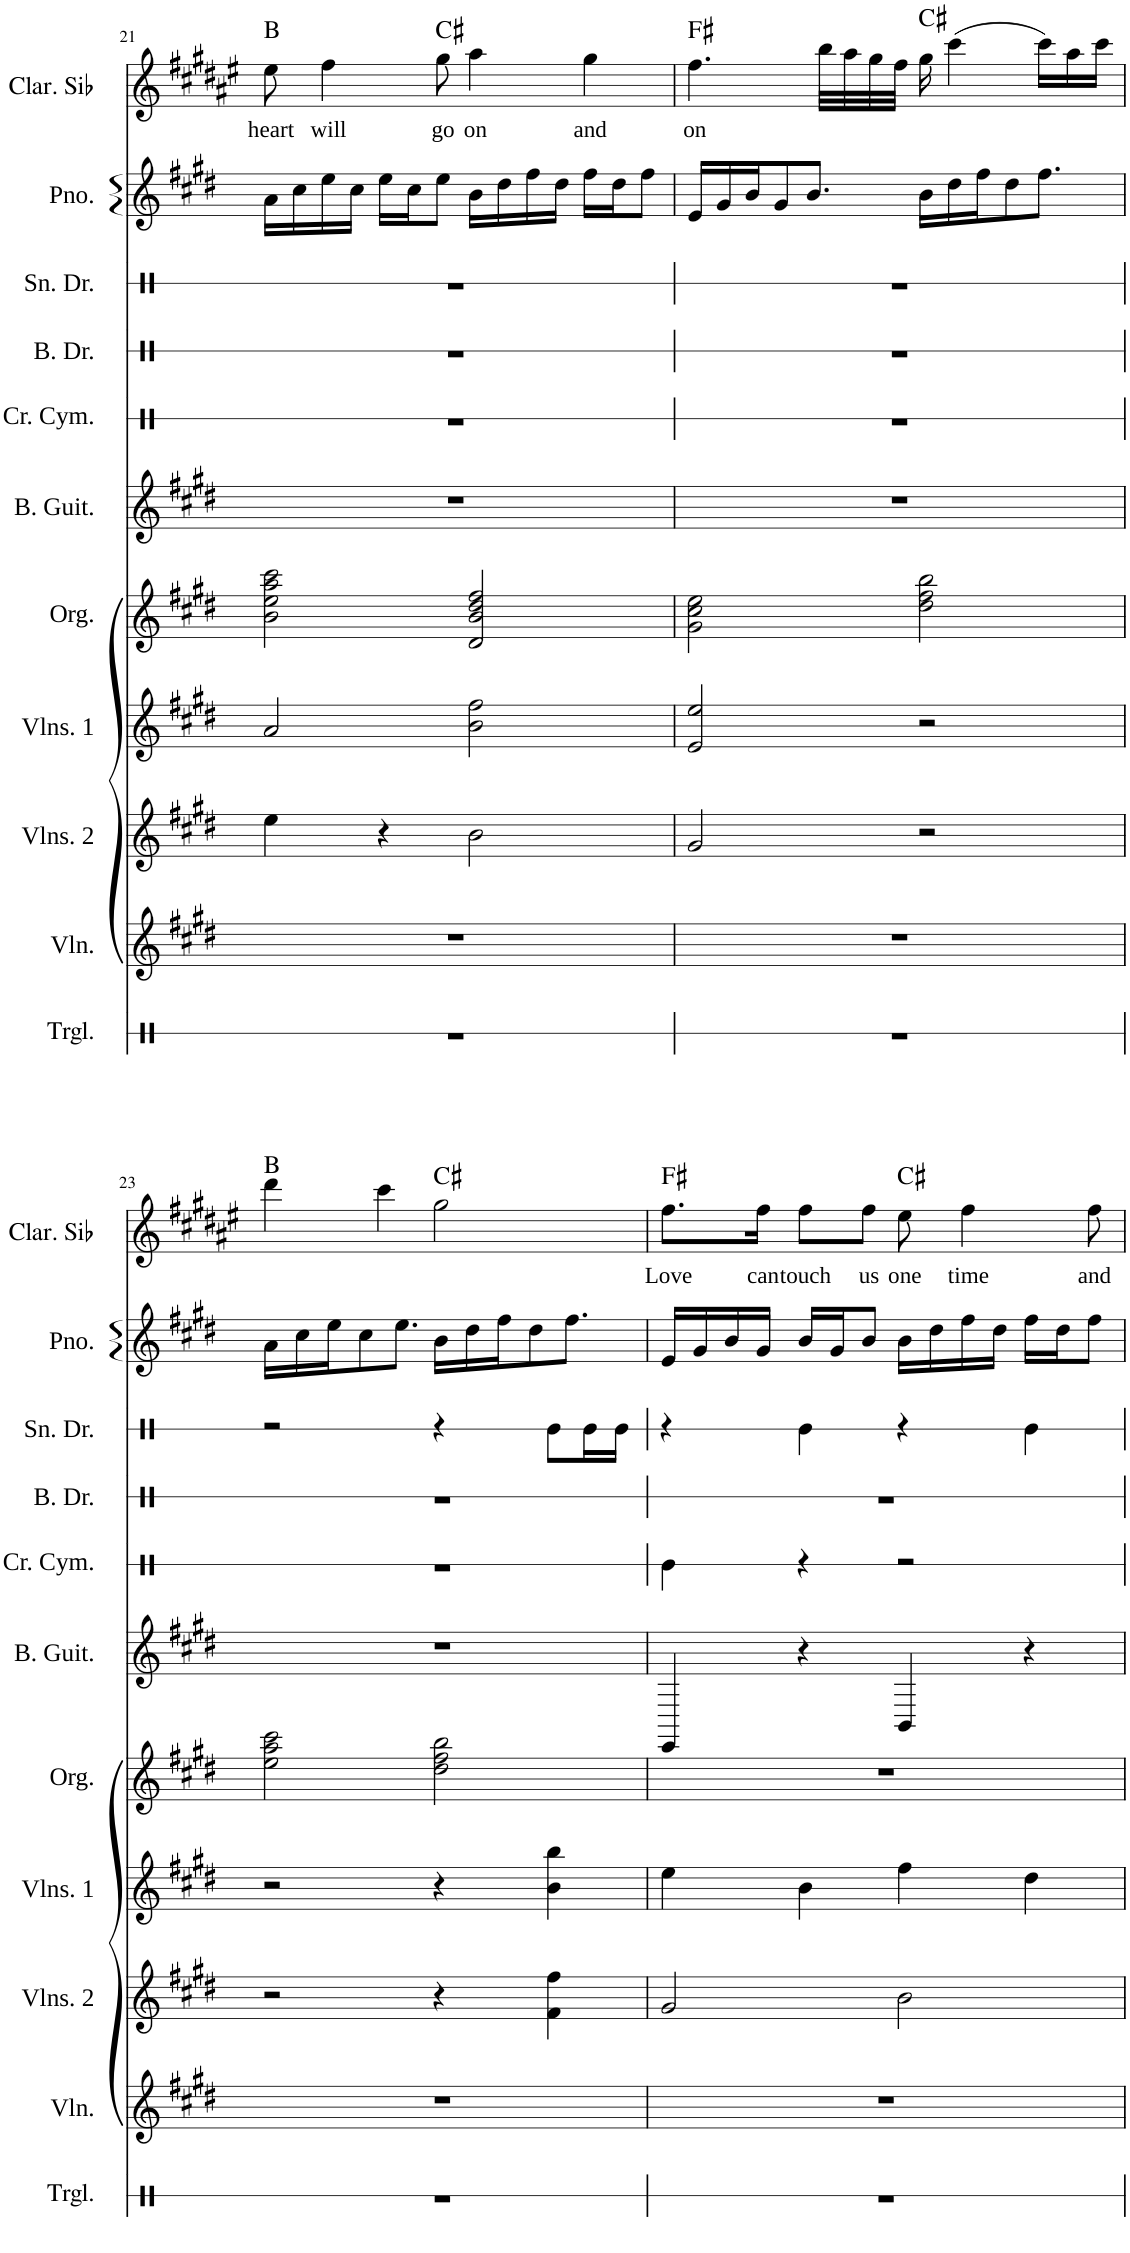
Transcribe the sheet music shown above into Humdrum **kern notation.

**kern	**kern	**kern	**kern	**kern	**kern	**kern	**kern	**kern	**kern	**kern	**text	**harte
*part11	*part10	*part9	*part8	*part7	*part6	*part5	*part4	*part3	*part2	*part1	*part1	*part1
*staff11	*staff10	*staff9	*staff8	*staff7	*staff6	*staff5	*staff4	*staff3	*staff2	*staff1	*staff1	*
*I"Triangle	*I"Violin	*I"Violins 2	*I"Violins 1	*I"Organ	*I"Bass Guitar	*I"Crash Cymbal	*I"Bass Drum	*I"Snare Drum	*I"Piano	*I"Clarinette en Sib	*	*
*I'Trgl.	*I'Vln.	*I'Vlns. 2	*I'Vlns. 1	*I'Org.	*I'B. Guit.	*I'Cr. Cym.	*I'B. Dr.	*I'Sn. Dr.	*I'Pno.	*I'Clar. Sib	*	*
!!LO:PB:g=z
*clefX	*clefG2	*clefG2	*clefG2	*clefG2	*clefG2	*clefX	*clefX	*clefX	*clefG2	*clefG2	*	*
*	*	*	*	*	*	*	*	*	*	*Trd1c2	*	*
*k[f#c#g#d#]	*k[f#c#g#d#]	*k[f#c#g#d#]	*k[f#c#g#d#]	*k[f#c#g#d#]	*k[f#c#g#d#]	*k[f#c#g#d#]	*k[f#c#g#d#]	*k[f#c#g#d#]	*k[f#c#g#d#]	*k[f#c#g#d#a#e#]	*	*
*M4/4	*M4/4	*M4/4	*M4/4	*M4/4	*M4/4	*M4/4	*M4/4	*M4/4	*M4/4	*M4/4	*	*
=21	=21	=21	=21	=21	=21	=21	=21	=21	=21	=21	=21	=21
!	!	!	!	!	!	!	!	!	!	!	!LO:LY:b	!
1r	1r	4ee\	2a/	2b\ 2ee\ 2aa\ 2ccc#\	1r	1r	1r	1r	16a\LL	8ee#\	heart	B:maj
.	.	.	.	.	.	.	.	.	16cc#\	.	.	.
!	!	!	!	!	!	!	!	!	!	!	!LO:LY:b	!
.	.	.	.	.	.	.	.	.	16ee\	4ff#\	will	.
.	.	.	.	.	.	.	.	.	16cc#\JJ	.	.	.
.	.	4r	.	.	.	.	.	.	16ee\LL	.	.	.
.	.	.	.	.	.	.	.	.	16cc#\J	.	.	.
!	!	!	!	!	!	!	!	!	!	!	!LO:LY:b	!
.	.	.	.	.	.	.	.	.	8ee\J	8gg#\	go	C#:maj
!	!	!	!	!	!	!	!	!	!	!	!LO:LY:b	!
.	.	2b\	2b\ 2ff#\	2d#/ 2b/ 2dd#/ 2ff#/	.	.	.	.	16b\LL	4aa#\	on	.
.	.	.	.	.	.	.	.	.	16dd#\	.	.	.
.	.	.	.	.	.	.	.	.	16ff#\	.	.	.
.	.	.	.	.	.	.	.	.	16dd#\JJ	.	.	.
!	!	!	!	!	!	!	!	!	!	!	!LO:LY:b	!
.	.	.	.	.	.	.	.	.	16ff#\LL	4gg#\	and	.
.	.	.	.	.	.	.	.	.	16dd#\J	.	.	.
.	.	.	.	.	.	.	.	.	8ff#\J	.	.	.
=22	=22	=22	=22	=22	=22	=22	=22	=22	=22	=22	=22	=22
!	!	!	!	!	!	!	!	!	!	!	!LO:LY:b	!
1r	1r	2g#/	2e/ 2ee/	2g#\ 2cc#\ 2ee\	1r	1r	1r	1r	16e/LL	4.ff#\	on	F#:maj
.	.	.	.	.	.	.	.	.	16g#/	.	.	.
.	.	.	.	.	.	.	.	.	16b/J	.	.	.
.	.	.	.	.	.	.	.	.	8g#/	.	.	.
.	.	.	.	.	.	.	.	.	8.b/J	.	.	.
.	.	.	.	.	.	.	.	.	.	32bb\LLL	.	.
.	.	.	.	.	.	.	.	.	.	32aa#\	.	.
.	.	.	.	.	.	.	.	.	.	32gg#\	.	.
.	.	.	.	.	.	.	.	.	.	32ff#\JJJ	.	.
.	.	2r	2r	2dd#\ 2ff#\ 2bb\	.	.	.	.	16b\LL	16gg#\	.	C#:maj
.	.	.	.	.	.	.	.	.	16dd#\	(4ccc#\	.	.
.	.	.	.	.	.	.	.	.	16ff#\J	.	.	.
.	.	.	.	.	.	.	.	.	8dd#\	.	.	.
.	.	.	.	.	.	.	.	.	8.ff#\J	16ccc#\LL)	.	.
.	.	.	.	.	.	.	.	.	.	16aa#\	.	.
.	.	.	.	.	.	.	.	.	.	16ccc#\JJ	.	.
!!LO:LB:g=z
=23	=23	=23	=23	=23	=23	=23	=23	=23	=23	=23	=23	=23
1r	1r	2r	2r	2ee\ 2aa\ 2ccc#\	1r	1r	1r	2r	16a\LL	4ddd#\	.	B:maj
.	.	.	.	.	.	.	.	.	16cc#\	.	.	.
.	.	.	.	.	.	.	.	.	16ee\J	.	.	.
.	.	.	.	.	.	.	.	.	8cc#\	.	.	.
.	.	.	.	.	.	.	.	.	.	4ccc#\	.	.
.	.	.	.	.	.	.	.	.	8.ee\J	.	.	.
.	.	4r	4r	2dd#\ 2ff#\ 2bb\	.	.	.	4r	16b\LL	2gg#\	.	C#:maj
.	.	.	.	.	.	.	.	.	16dd#\	.	.	.
.	.	.	.	.	.	.	.	.	16ff#\J	.	.	.
.	.	.	.	.	.	.	.	.	8dd#\	.	.	.
.	.	4f#\ 4ff#\	4b\ 4bb\	.	.	.	.	8Re\L	.	.	.	.
.	.	.	.	.	.	.	.	.	8.ff#\J	.	.	.
.	.	.	.	.	.	.	.	16Re\L	.	.	.	.
.	.	.	.	.	.	.	.	16Re\JJ	.	.	.	.
=24	=24	=24	=24	=24	=24	=24	=24	=24	=24	=24	=24	=24
!	!	!	!	!	!	!	!	!	!	!	!LO:LY:b	!
1r	1r	2g#/	4ee\	1r	4EE/	4Re\	1r	4r	16e/LL	8.ff#\L	Love	F#:maj
.	.	.	.	.	.	.	.	.	16g#/	.	.	.
.	.	.	.	.	.	.	.	.	16b/	.	.	.
!	!	!	!	!	!	!	!	!	!	!	!LO:LY:b	!
.	.	.	.	.	.	.	.	.	16g#/JJ	16ff#\Jk	can	.
!	!	!	!	!	!	!	!	!	!	!	!LO:LY:b	!
.	.	.	4b\	.	4r	4r	.	4Re\	16b/LL	8ff#\L	touch	.
.	.	.	.	.	.	.	.	.	16g#/J	.	.	.
!	!	!	!	!	!	!	!	!	!	!	!LO:LY:b	!
.	.	.	.	.	.	.	.	.	8b/J	8ff#\J	us	.
!	!	!	!	!	!	!	!	!	!	!	!LO:LY:b	!
.	.	2b\	4ff#\	.	4BB/	2r	.	4r	16b\LL	8ee#\	one	C#:maj
.	.	.	.	.	.	.	.	.	16dd#\	.	.	.
!	!	!	!	!	!	!	!	!	!	!	!LO:LY:b	!
.	.	.	.	.	.	.	.	.	16ff#\	4ff#\	time	.
.	.	.	.	.	.	.	.	.	16dd#\JJ	.	.	.
.	.	.	4dd#\	.	4r	.	.	4Re\	16ff#\LL	.	.	.
.	.	.	.	.	.	.	.	.	16dd#\J	.	.	.
!	!	!	!	!	!	!	!	!	!	!	!LO:LY:b	!
.	.	.	.	.	.	.	.	.	8ff#\J	8ff#\	and	.
=	=	=	=	=	=	=	=	=	=	=	=	=
*-	*-	*-	*-	*-	*-	*-	*-	*-	*-	*-	*-	*-
